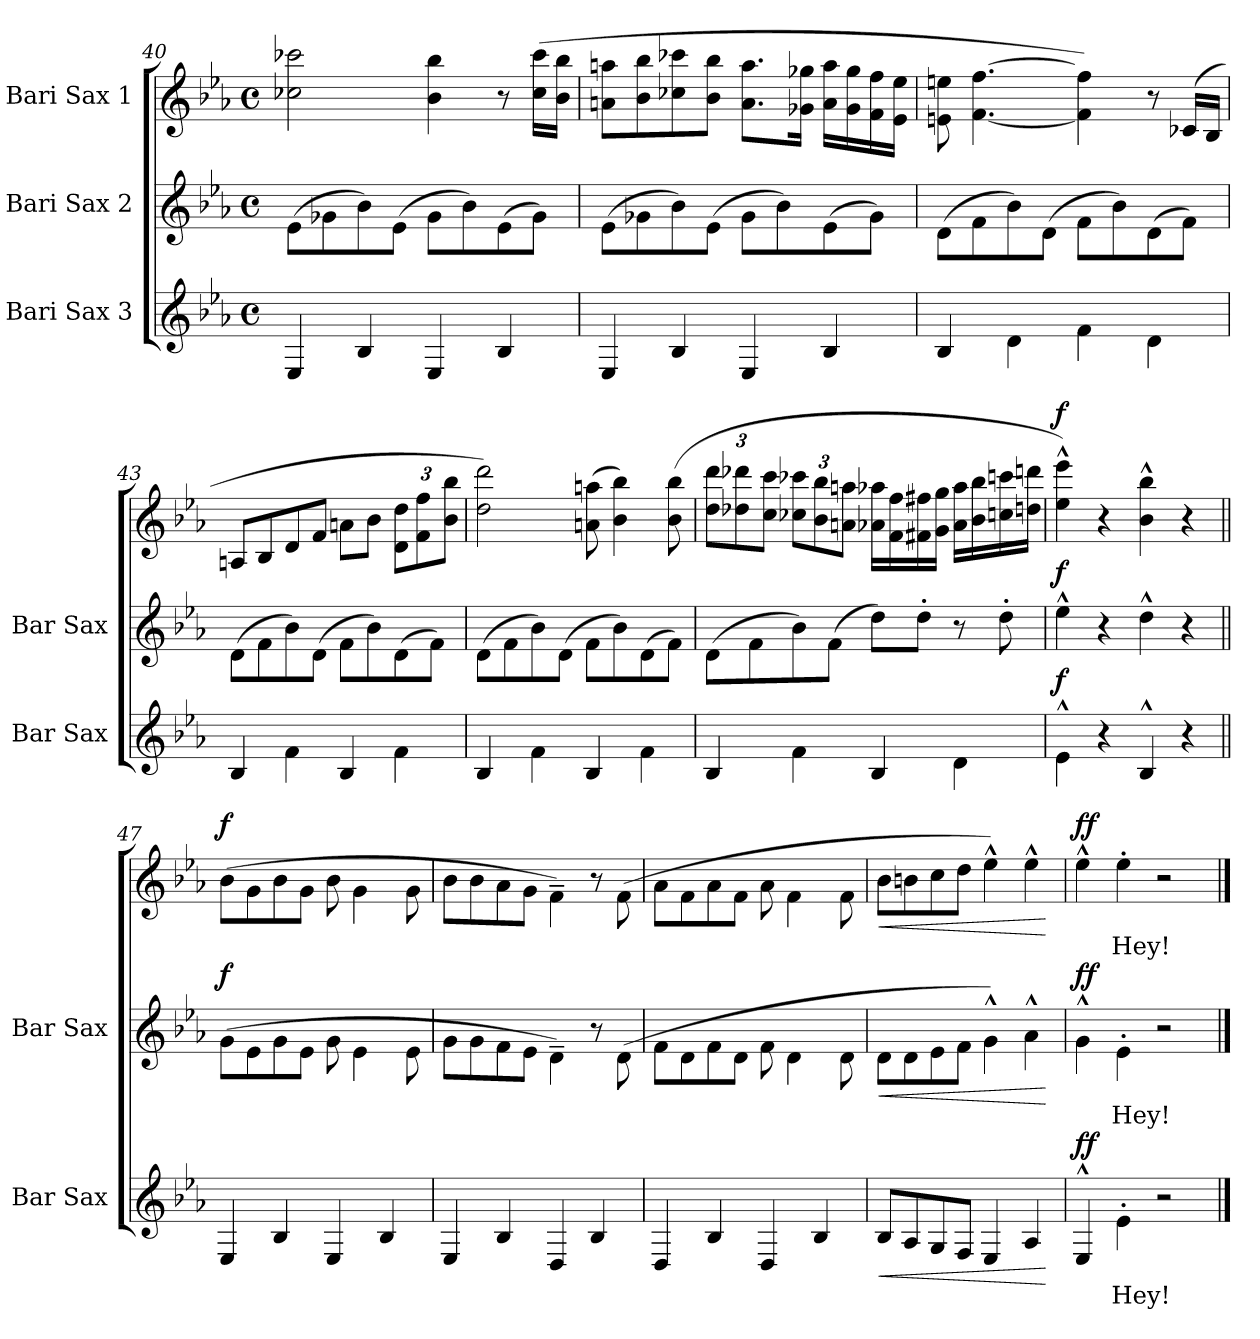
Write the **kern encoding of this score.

**kern	**text	**dynam	**kern	**text	**dynam	**kern	**text	**dynam
*part3	*part3	*part3	*part2	*part2	*part2	*part1	*part1	*part1
*staff3	*staff3	*staff3	*staff2	*staff2	*staff2	*staff1	*staff1	*staff1
*I"Bari Sax 3	*	*	*I"Bari Sax 2	*	*	*I"Bari Sax 1	*	*
*I'Bar Sax	*	*	*I'Bar Sax	*	*	*	*	*
*clefG2	*	*	*clefG2	*	*	*clefG2	*	*
*ITrd12c21	*	*	*ITrd12c21	*	*	*ITrd12c21	*	*
*k[b-e-a-]	*	*	*k[b-e-a-]	*	*	*k[b-e-a-]	*	*
*E-:	*	*	*E-:	*	*	*E-:	*	*
*M4/4	*	*	*M4/4	*	*	*M4/4	*	*
*met(c)	*	*	*met(c)	*	*	*met(c)	*	*
=40	=40	=40	=40	=40	=40	=40	=40	=40
4EE-/	.	.	(>8E-\L	.	.	2c-X\ 2cc-X\	.	.
.	.	.	8G-X\	.	.	.	.	.
4BB-/	.	.	8B-\)	.	.	.	.	.
.	.	.	(>8E-\J	.	.	.	.	.
4EE-/	.	.	8G-\L	.	.	4B-\ 4b-\	.	.
.	.	.	8B-\)	.	.	.	.	.
4BB-/	.	.	(>8E-\	.	.	8r	.	.
.	.	.	8G-\J)	.	.	(>16c-\ 16cc-\LL	.	.
.	.	.	.	.	.	16B-\ 16b-\JJ	.	.
!!LO:LB:g=z
=41	=41	=41	=41	=41	=41	=41	=41	=41
4EE-/	.	.	(>8E-\L	.	.	8An\ 8an\L	.	.
.	.	.	8G-X\	.	.	8B-\ 8b-\	.	.
4BB-/	.	.	8B-\)	.	.	8c-X\ 8cc-X\	.	.
.	.	.	(>8E-\J	.	.	8B-\ 8b-\J	.	.
4EE-/	.	.	8G-\L	.	.	8.A\ 8.a\L	.	.
.	.	.	8B-\)	.	.	.	.	.
.	.	.	.	.	.	16G-X\ 16g-X\Jk	.	.
4BB-/	.	.	(>8E-\	.	.	16A\ 16a\LL	.	.
.	.	.	.	.	.	16G-\ 16g-\	.	.
.	.	.	8G-\J)	.	.	16F\ 16f\	.	.
.	.	.	.	.	.	16E-\ 16e-\JJ	.	.
=42	=42	=42	=42	=42	=42	=42	=42	=42
4BB-/	.	.	(>8D\L	.	.	8En\ 8en\	.	.
.	.	.	8F\	.	.	[4.F\ [4.f\	.	.
4D\	.	.	8B-\)	.	.	.	.	.
.	.	.	(>8D\J	.	.	.	.	.
4F\	.	.	8F\L	.	.	4F\] 4f\])	.	.
.	.	.	8B-\)	.	.	.	.	.
4D\	.	.	(>8D\	.	.	8r	.	.
.	.	.	8F\J)	.	.	(>16C-X/LL	.	.
.	.	.	.	.	.	16BB-/JJ	.	.
=43	=43	=43	=43	=43	=43	=43	=43	=43
4BB-/	.	.	(>8D\L	.	.	8AAn/L	.	.
.	.	.	8F\	.	.	8BB-/	.	.
4F\	.	.	8B-\)	.	.	8D/	.	.
.	.	.	(>8D\J	.	.	8F/J	.	.
4BB-/	.	.	8F\L	.	.	8An\L	.	.
.	.	.	8B-\)	.	.	8B-\J	.	.
4F\	.	.	(>8D\	.	.	12D\ 12d\L	.	.
.	.	.	.	.	.	12F\ 12f\	.	.
.	.	.	8F\J)	.	.	.	.	.
.	.	.	.	.	.	12B-\ 12b-\J	.	.
=44	=44	=44	=44	=44	=44	=44	=44	=44
4BB-/	.	.	(>8D\L	.	.	2d\ 2dd\)	.	.
.	.	.	8F\	.	.	.	.	.
4F\	.	.	8B-\)	.	.	.	.	.
.	.	.	(>8D\J	.	.	.	.	.
4BB-/	.	.	8F\L	.	.	(>8An\ 8an\	.	.
.	.	.	8B-\)	.	.	4B-\ 4b-\)	.	.
4F\	.	.	(>8D\	.	.	.	.	.
.	.	.	8F\J)	.	.	(>8B-\ 8b-\	.	.
=45	=45	=45	=45	=45	=45	=45	=45	=45
4BB-/	.	.	(>8D\L	.	.	12d\ 12dd\L	.	.
.	.	.	.	.	.	12d-X\ 12dd-X\	.	.
.	.	.	8F\	.	.	.	.	.
.	.	.	.	.	.	12c\ 12cc\J	.	.
4F\	.	.	8B-\)	.	.	12c-X\ 12cc-X\L	.	.
.	.	.	.	.	.	12B-\ 12b-\	.	.
.	.	.	(>8F\J	.	.	.	.	.
.	.	.	.	.	.	12An\ 12an\J	.	.
4BB-/	.	.	8d\L)	.	.	16A-X\ 16a-X\LL	.	.
.	.	.	.	.	.	16F\ 16f\	.	.
.	.	.	8d'>\J	.	.	16F#X\ 16f#X\	.	.
.	.	.	.	.	.	16G\ 16g\JJ	.	.
4D\	.	.	8r	.	.	16A-\ 16a-\LL	.	.
.	.	.	.	.	.	16B-\ 16b-\	.	.
.	.	.	8d'>\	.	.	16cn\ 16ccn\	.	.
.	.	.	.	.	.	16dn\ 16ddn\JJ	.	.
!!LO:PB:g=z
=46	=46	=46	=46	=46	=46	=46	=46	=46
!	!	!LO:DY:b	!	!	!LO:DY:b	!	!	!LO:DY:b
4E-^^>\	.	f	4e-^^>\	.	f	4e-\^^> 4ee-\^^>)	.	f
4r	.	.	4r	.	.	4r	.	.
4BB-^^>/	.	.	4d^^>\	.	.	4B-\^^> 4b-\^^>	.	.
4r	.	.	4r	.	.	4r	.	.
=47||	=47||	=47||	=47||	=47||	=47||	=47||	=47||	=47||
!	!	!	!	!	!LO:DY:b	!	!	!LO:DY:b
4EE-/	.	.	(>8G\L	.	f	(>8B-\L	.	f
.	.	.	8E-\	.	.	8G\	.	.
4BB-/	.	.	8G\	.	.	8B-\	.	.
.	.	.	8E-\J	.	.	8G\J	.	.
4EE-/	.	.	8G\	.	.	8B-\	.	.
.	.	.	4E-\	.	.	4G\	.	.
4BB-/	.	.	.	.	.	.	.	.
.	.	.	8E-\	.	.	8G\	.	.
=48	=48	=48	=48	=48	=48	=48	=48	=48
4EE-/	.	.	8G\L	.	.	8B-\L	.	.
.	.	.	8G\	.	.	8B-\	.	.
4BB-/	.	.	8F\	.	.	8A-\	.	.
.	.	.	8E-\J	.	.	8G\J	.	.
4DD/	.	.	4D~>\)	.	.	4F~>\)	.	.
4BB-/	.	.	8r	.	.	8r	.	.
.	.	.	(>8D\	.	.	(>8F\	.	.
=49	=49	=49	=49	=49	=49	=49	=49	=49
4DD/	.	.	8F\L	.	.	8A-\L	.	.
.	.	.	8D\	.	.	8F\	.	.
4BB-/	.	.	8F\	.	.	8A-\	.	.
.	.	.	8D\J	.	.	8F\J	.	.
4DD/	.	.	8F\	.	.	8A-\	.	.
.	.	.	4D\	.	.	4F\	.	.
4BB-/	.	.	.	.	.	.	.	.
.	.	.	8D\	.	.	8F\	.	.
=50	=50	=50	=50	=50	=50	=50	=50	=50
!	!	!LO:HP:b	!	!	!LO:HP:b	!	!	!LO:HP:b
8BB-/L	.	<	8D\L	.	<	8B-\L	.	<
8AA-/	.	.	8D\	.	.	8Bn\	.	.
8GG/	.	.	8E-\	.	.	8c\	.	.
8FF/J	.	.	8F\J	.	.	8d\J	.	.
4EE-/	.	.	4G^^>\)	.	.	4e-^^>\)	.	.
4AA-/	.	.	4A-^^>\	.	.	4e-^^>\	.	.
.	.	[	.	.	[	.	.	[
=51	=51	=51	=51	=51	=51	=51	=51	=51
!	!	!LO:DY:b	!	!	!LO:DY:b	!	!	!LO:DY:b
4EE-^^>/	.	ff	4G^^>\	.	ff	4e-^^>\	.	ff
!	!LO:LY:b	!	!	!LO:LY:b	!	!	!LO:LY:b	!
4E-'>\	Hey!	.	4E-'>\	Hey!	.	4e-'>\	Hey!	.
2r	.	.	2r	.	.	2r	.	.
==	==	==	==	==	==	==	==	==
*-	*-	*-	*-	*-	*-	*-	*-	*-
